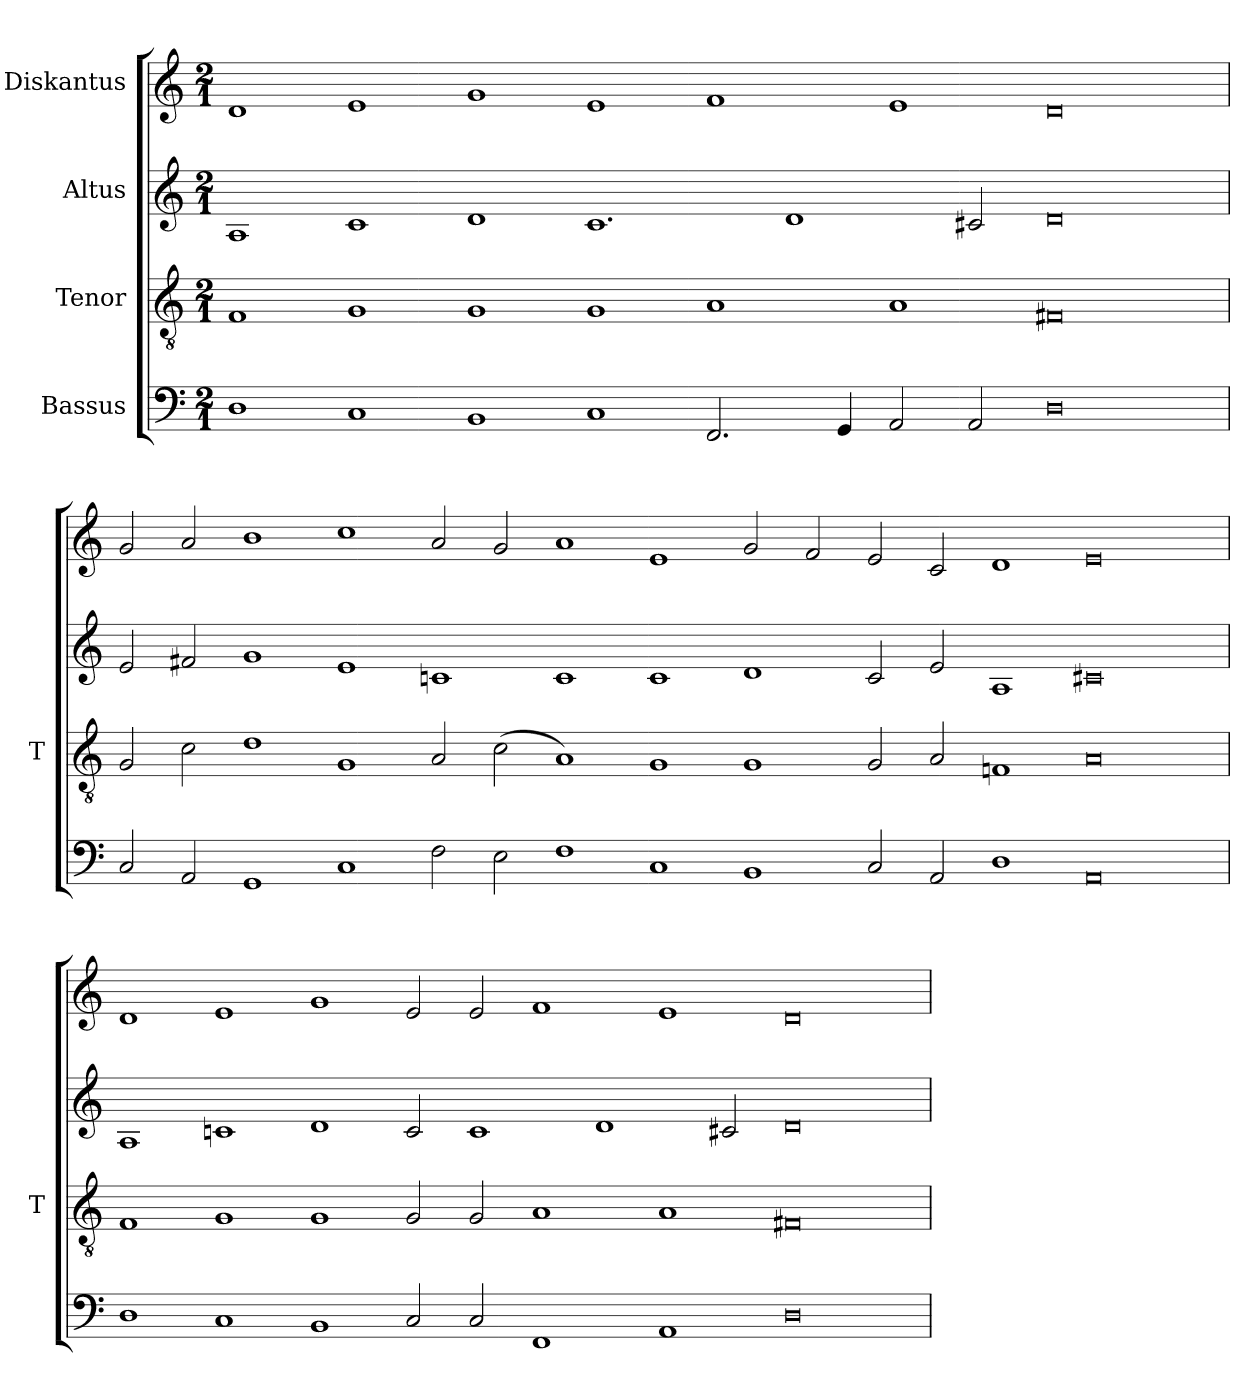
**kern	**kern	**kern	**kern
*part4	*part3	*part2	*part1
*staff4	*staff3	*staff2	*staff1
*I"Bassus	*I"Tenor	*I"Altus	*I"Diskantus
*	*I'T	*	*
*clefF4	*clefGv2	*clefG2	*clefG2
*k[]	*k[]	*k[]	*k[]
*M2/1	*M2/1	*M2/1	*M2/1
=	=	=	=
1D	1F	1A	1d
1C	1G	1c	1e
1BB	1G	1d	1g
1C	1G	1.c	1e
2.FF	1A	.	1f
.	.	1d	.
4GG	.	.	.
2AA	1A	.	1e
2AA	.	2c#X	.
0D	0F#X	0d	0d
=	=	=	=
2C	2G	2e	2g
2AA	2c	2f#X	2a
1GG	1d	1g	1b
1C	1G	1e	1cc
2F	2A	1cn	2a
2E	(2c	.	2g
1F	1A)	1c	1a
1C	1G	1c	1e
1BB	1G	1d	2g
.	.	.	2f
2C	2G	2c	2e
2AA	2A	2e	2c
1D	1Fn	1A	1d
0AA	0A	0c#X	0e
=	=	=	=
1D	1F	1A	1d
1C	1G	1cn	1e
1BB	1G	1d	1g
2C	2G	2c	2e
2C	2G	1c	2e
1FF	1A	.	1f
.	.	1d	.
1AA	1A	.	1e
.	.	2c#X	.
0D	0F#X	0d	0d
=	=	=	=
*-	*-	*-	*-
